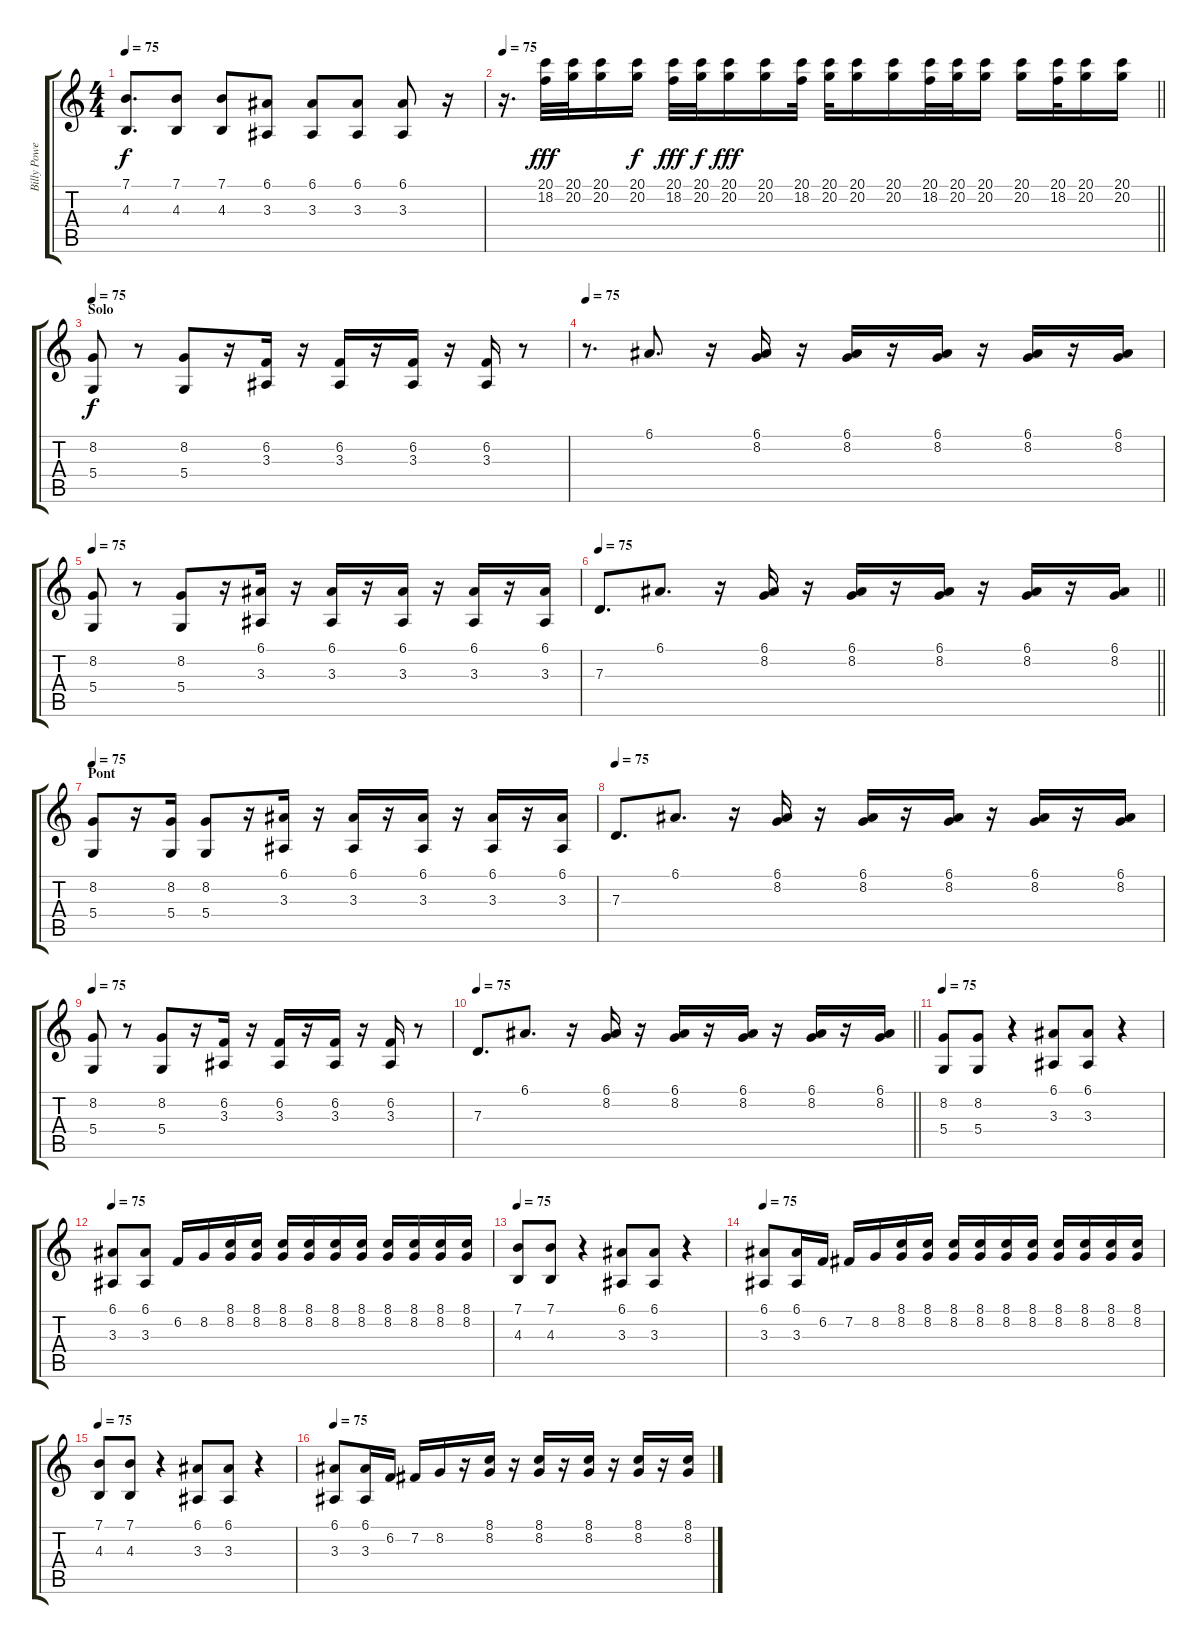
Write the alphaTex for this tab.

\track ("Billy Powell (keyboard right hand)" "Billy Powe") {instrument acousticgrandpiano}
\staff {score tabs}
\tuning (E4 B3 G3 D3 A2 E2) {hide}
\ts (4 4)
\tempo 75
\clef g2
\ks c
(7.1 4.3).8{d dy f} (7.1 4.3).8 (7.1 4.3).8 (6.1 3.3).8 (6.1 3.3).8 (6.1 3.3).8 (6.1 3.3).8 r.16 |
\tempo 75
\barLineRight lightlight
r.16{d} (20.1 18.2).32{dy fff} (20.1 20.2).32 (20.1 20.2).16 (20.1 20.2).16{dy f} (20.1 18.2).32{dy fff} (20.1 20.2).32{dy f} (20.1 20.2).16{dy fff} (20.1 20.2).16 (20.1 18.2).32 (20.1 20.2).32 (20.1 20.2).16 (20.1 20.2).16 (20.1 18.2).32 (20.1 20.2).32 (20.1 20.2).16 (20.1 20.2).16 (20.1 18.2).32 (20.1 20.2).16 (20.1 20.2).16 |
\section ("" "Solo")
\tempo 75
(8.2 5.4).8{dy f} r.8 (8.2 5.4).8 r.16 (6.2 3.3).16 r.16 (6.2 3.3).16 r.16 (6.2 3.3).16 r.16 (6.2 3.3).16 r.8 |
\tempo 75
r.8{d} 6.1.8{d} r.16 (6.1 8.2).16 r.16 (6.1 8.2).16 r.16 (6.1 8.2).16 r.16 (6.1 8.2).16 r.16 (6.1 8.2).16 |
\tempo 75
(8.2 5.4).8 r.8 (8.2 5.4).8 r.16 (6.1 3.3).16 r.16 (6.1 3.3).16 r.16 (6.1 3.3).16 r.16 (6.1 3.3).16 r.16 (6.1 3.3).16 |
\tempo 75
\barLineRight lightlight
7.3.8{d} 6.1.8{d} r.16 (6.1 8.2).16 r.16 (6.1 8.2).16 r.16 (6.1 8.2).16 r.16 (6.1 8.2).16 r.16 (6.1 8.2).16 |
\section ("" "Pont")
\tempo 75
(8.2 5.4).8 r.16 (8.2 5.4).16 (8.2 5.4).8 r.16 (6.1 3.3).16 r.16 (6.1 3.3).16 r.16 (6.1 3.3).16 r.16 (6.1 3.3).16 r.16 (6.1 3.3).16 |
\tempo 75
7.3.8{d} 6.1.8{d} r.16 (6.1 8.2).16 r.16 (6.1 8.2).16 r.16 (6.1 8.2).16 r.16 (6.1 8.2).16 r.16 (6.1 8.2).16 |
\tempo 75
(8.2 5.4).8 r.8 (8.2 5.4).8 r.16 (6.2 3.3).16 r.16 (6.2 3.3).16 r.16 (6.2 3.3).16 r.16 (6.2 3.3).16 r.8 |
\tempo 75
\barLineRight lightlight
7.3.8{d} 6.1.8{d} r.16 (6.1 8.2).16 r.16 (6.1 8.2).16 r.16 (6.1 8.2).16 r.16 (6.1 8.2).16 r.16 (6.1 8.2).16 |
\section ("" "")
\tempo 75
(8.2 5.4).8 (8.2 5.4).8 r.4 (6.1 3.3).8 (6.1 3.3).8 r.4 |
\tempo 75
(6.1 3.3).8 (6.1 3.3).8 6.2.16 8.2.16 (8.1 8.2).16 (8.1 8.2).16 (8.1 8.2).16 (8.1 8.2).16 (8.1 8.2).16 (8.1 8.2).16 (8.1 8.2).16 (8.1 8.2).16 (8.1 8.2).16 (8.1 8.2).16 |
\tempo 75
(7.1 4.3).8 (7.1 4.3).8 r.4 (6.1 3.3).8 (6.1 3.3).8 r.4 |
\tempo 75
(6.1 3.3).8 (6.1 3.3).16 6.2.16 7.2.16 8.2.16 (8.1 8.2).16 (8.1 8.2).16 (8.1 8.2).16 (8.1 8.2).16 (8.1 8.2).16 (8.1 8.2).16 (8.1 8.2).16 (8.1 8.2).16 (8.1 8.2).16 (8.1 8.2).16 |
\tempo 75
(7.1 4.3).8 (7.1 4.3).8 r.4 (6.1 3.3).8 (6.1 3.3).8 r.4 |
\tempo 75
(6.1 3.3).8 (6.1 3.3).16 6.2.16 7.2.16 8.2.16 r.16 (8.1 8.2).16 r.16 (8.1 8.2).16 r.16 (8.1 8.2).16 r.16 (8.1 8.2).16 r.16 (8.1 8.2).16
